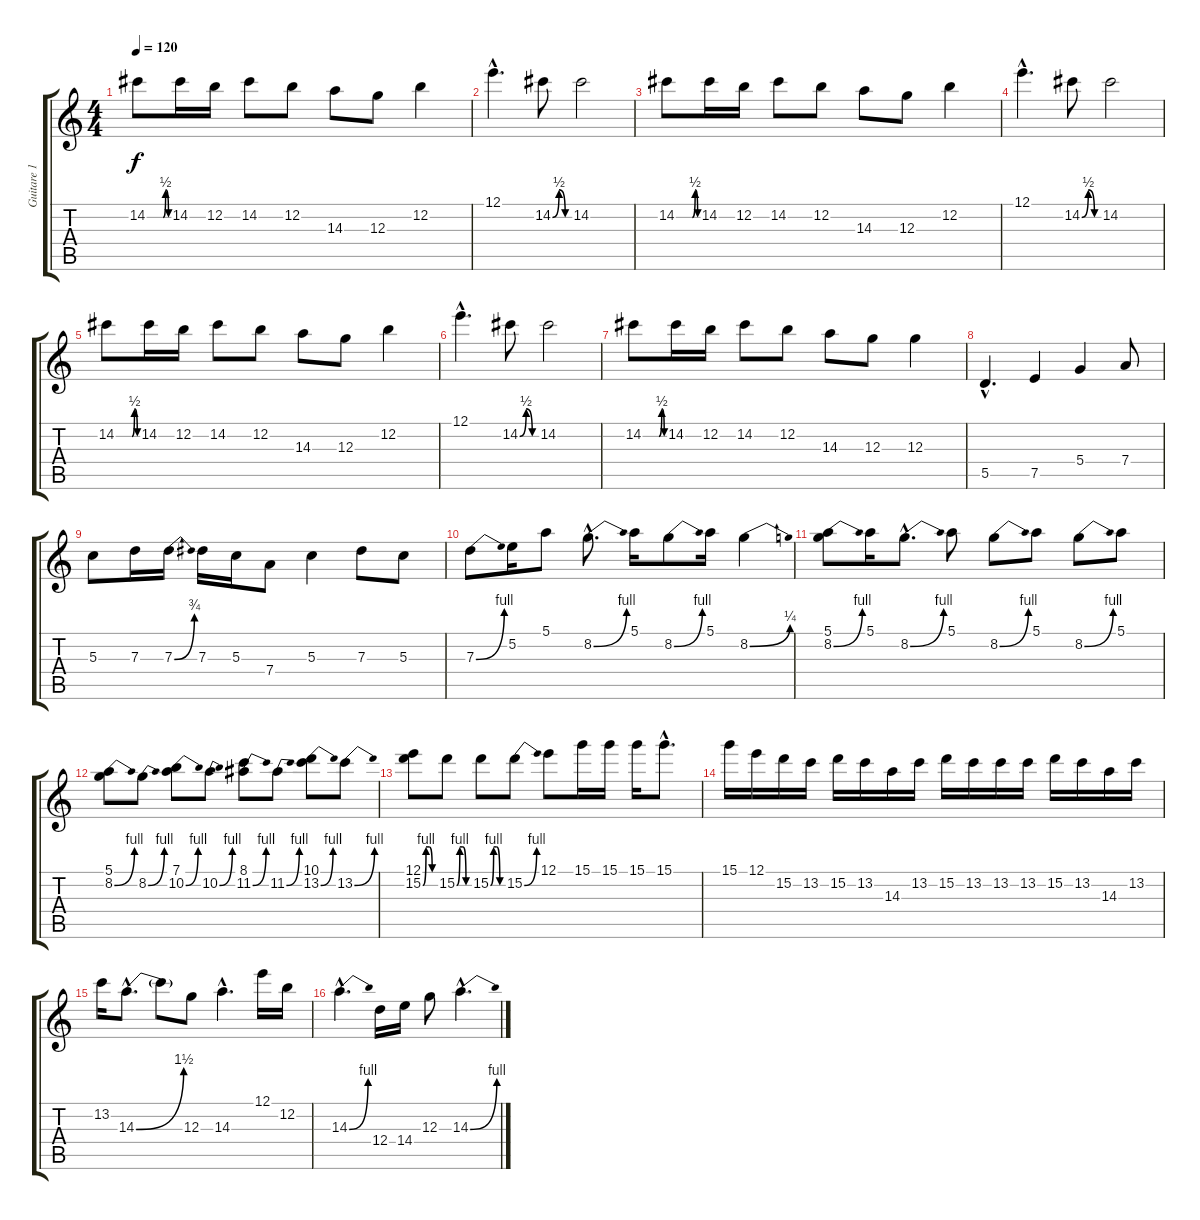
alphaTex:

\track ("Guitare 1" "Guitare 1") {instrument distortionguitar}
\staff {score tabs}
\tuning (E4 B3 G3 D3 A2 E2) {hide}
\ts (4 4)
\tempo 120
\clef g2
\ks c
14.2{be (custom 0 0 45 0 52 2 60 0)}.8{dy f} 14.2.16 12.2.16 14.2.8 12.2.8 14.3.8 12.3.8 12.2.4 |
12.1{hac}.4{d} 14.2{be (custom 0 0 23 2 45 0 60 0)}.8 14.2.2 |
14.2{be (custom 0 0 45 0 53 2 60 0)}.8 14.2.16 12.2.16 14.2.8 12.2.8 14.3.8 12.3.8 12.2.4 |
12.1{hac}.4{d} 14.2{be (custom 0 0 23 2 45 0 60 0)}.8 14.2.2 |
14.2{be (custom 0 0 45 0 52 2 60 0)}.8 14.2.16 12.2.16 14.2.8 12.2.8 14.3.8 12.3.8 12.2.4 |
12.1{hac}.4{d} 14.2{be (custom 0 0 23 2 45 0 60 0)}.8 14.2.2 |
14.2{be (custom 0 0 45 0 53 2 60 0)}.8 14.2.16 12.2.16 14.2.8 12.2.8 14.3.8 12.3.8 12.3.4 |
5.5{hac}.4{d} 7.5.4 5.4.4 7.4.8 |
5.3.8 7.3.16 7.3{be (bend 0 0 60 3)}.16 7.3.16 5.3.16 7.4.8 5.3.4 7.3.8 5.3.8 |
7.3{be (bend 0 0 60 4)}.8 5.2.16 5.1.8 8.2{be (bend 0 0 60 4) hac}.8{d} 5.1.16 8.2{be (bend 0 0 60 4)}.8 5.1.16 8.2{be (bend 0 0 60 1)}.4 |
(5.1 8.2{be (bend 0 0 60 4)}).8 5.1.16 8.2{be (bend 0 0 60 4) hac}.8{d} 5.1.8 8.2{be (bend 0 0 60 4)}.8 5.1.8 8.2{be (bend 0 0 60 4)}.8 5.1.8 |
(5.1 8.2{be (bend 0 0 60 4)}).8 8.2{be (bend 0 0 60 4)}.8 (7.1 10.2{be (bend 0 0 60 4)}).8 10.2{be (bend 0 0 60 4)}.8 (8.1 11.2{be (bend 0 0 60 4)}).8 11.2{be (bend 0 0 60 4)}.8 (10.1 13.2{be (bend 0 0 60 4)}).8 13.2{be (bend 0 0 60 4)}.8 |
(12.1 15.2{be (custom 0 0 15 4 30 4 45 0 60 0)}).8 15.2{be (custom 0 0 15 4 30 4 45 0 60 0)}.8 15.2{be (custom 0 0 15 4 30 4 45 0 60 0)}.8 15.2{be (bend 0 0 60 4)}.8 12.1.8 15.1.16 15.1.16 15.1.16 15.1{hac}.8{d} |
15.1.16 12.1.16 15.2.16 13.2.16 15.2.16 13.2.16 14.3.16 13.2.16 15.2.16 13.2.16 13.2.16 13.2.16 15.2.16 13.2.16 14.3.16 13.2.16 |
13.2.16 14.3{be (bend 0 0 60 6) hac}.8{d} 14.3{t}.8 12.3.8 14.3{hac}.4{d} 12.1.16 12.2.16 |
14.3{be (bend 0 0 60 4) hac}.4{d} 12.4.16 14.4.16 12.3.8 14.3{be (bend 0 0 60 4) hac}.4{d}
